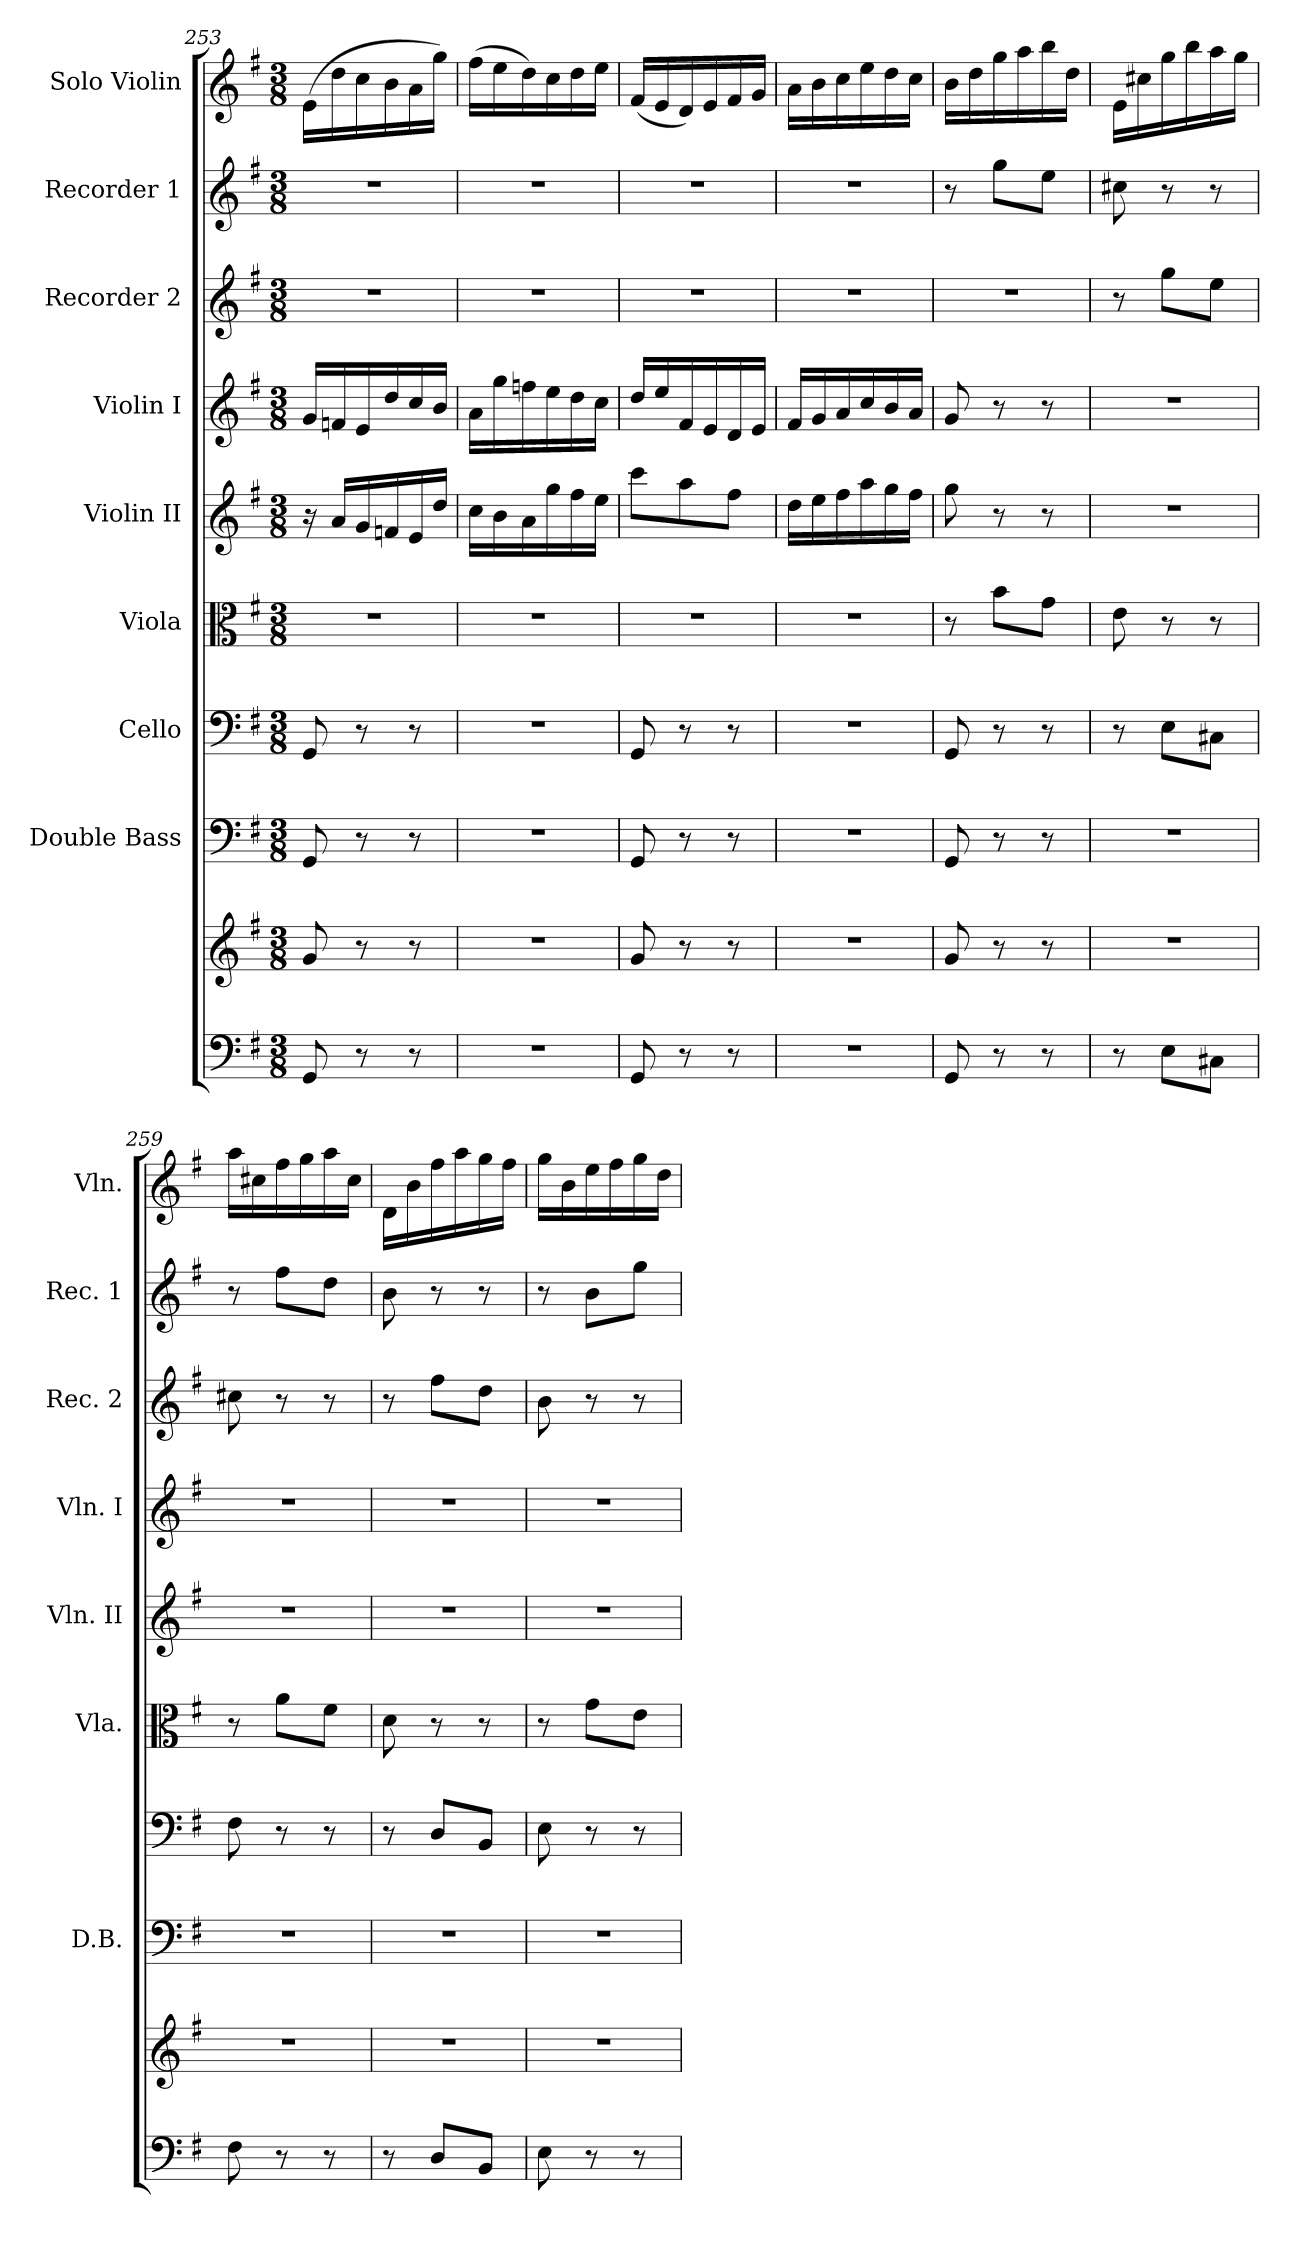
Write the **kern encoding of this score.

**kern	**kern	**kern	**kern	**kern	**kern	**kern	**kern	**kern	**kern
*part9	*part9	*part8	*part7	*part6	*part5	*part4	*part3	*part2	*part1
*staff10	*staff9	*staff8	*staff7	*staff6	*staff5	*staff4	*staff3	*staff2	*staff1
*	*	*I"Double Bass	*I"Cello	*I"Viola	*I"Violin II	*I"Violin I	*I"Recorder 2	*I"Recorder 1	*I"Solo Violin
*	*	*I'D.B.	*	*I'Vla.	*I'Vln. II	*I'Vln. I	*I'Rec. 2	*I'Rec. 1	*I'Vln.
*clefF4	*clefG2	*clefF4	*clefF4	*clefC3	*clefG2	*clefG2	*clefG2	*clefG2	*clefG2
*	*	*ITrd7c12	*	*	*	*	*	*	*
*k[f#]	*k[f#]	*k[f#]	*k[f#]	*k[f#]	*k[f#]	*k[f#]	*k[f#]	*k[f#]	*k[f#]
*G:	*G:	*G:	*G:	*G:	*G:	*G:	*G:	*G:	*G:
*M3/8	*M3/8	*M3/8	*M3/8	*M3/8	*M3/8	*M3/8	*M3/8	*M3/8	*M3/8
=253	=253	=253	=253	=253	=253	=253	=253	=253	=253
8GG/	8g/	8GGG/	8GG/	4.r	16r	16g/LL	4.r	4.r	(>16e\LL
.	.	.	.	.	16a/LL	16fn/	.	.	16dd\
8r	8r	8r	8r	.	16g/	16e/	.	.	16cc\
.	.	.	.	.	16fn/	16dd/	.	.	16b\
8r	8r	8r	8r	.	16e/	16cc/	.	.	16a\
.	.	.	.	.	16dd/JJ	16b/JJ	.	.	16gg\JJ)
=254	=254	=254	=254	=254	=254	=254	=254	=254	=254
4.r	4.r	4.r	4.r	4.r	16cc\LL	16a\LL	4.r	4.r	(>16ff#\LL
.	.	.	.	.	16b\	16gg\	.	.	16ee\
.	.	.	.	.	16a\	16ffn\	.	.	16dd\)
.	.	.	.	.	16gg\	16ee\	.	.	16cc\
.	.	.	.	.	16ff#\	16dd\	.	.	16dd\
.	.	.	.	.	16ee\JJ	16cc\JJ	.	.	16ee\JJ
=255	=255	=255	=255	=255	=255	=255	=255	=255	=255
8GG/	8g/	8GGG/	8GG/	4.r	8ccc\L	16dd/LL	4.r	4.r	(<16f#/LL
.	.	.	.	.	.	16ee/	.	.	16e/
8r	8r	8r	8r	.	8aa\	16f#/	.	.	16d/)
.	.	.	.	.	.	16e/	.	.	16e/
8r	8r	8r	8r	.	8ff#\J	16d/	.	.	16f#/
.	.	.	.	.	.	16e/JJ	.	.	16g/JJ
=256	=256	=256	=256	=256	=256	=256	=256	=256	=256
4.r	4.r	4.r	4.r	4.r	16dd\LL	16f#/LL	4.r	4.r	16a\LL
.	.	.	.	.	16ee\	16g/	.	.	16b\
.	.	.	.	.	16ff#\	16a/	.	.	16cc\
.	.	.	.	.	16aa\	16cc/	.	.	16ee\
.	.	.	.	.	16gg\	16b/	.	.	16dd\
.	.	.	.	.	16ff#\JJ	16a/JJ	.	.	16cc\JJ
=257	=257	=257	=257	=257	=257	=257	=257	=257	=257
8GG/	8g/	8GGG/	8GG/	8r	8gg\	8g/	4.r	8r	16b\LL
.	.	.	.	.	.	.	.	.	16dd\
8r	8r	8r	8r	8b\L	8r	8r	.	8gg\L	16gg\
.	.	.	.	.	.	.	.	.	16aa\
8r	8r	8r	8r	8g\J	8r	8r	.	8ee\J	16bb\
.	.	.	.	.	.	.	.	.	16dd\JJ
=258	=258	=258	=258	=258	=258	=258	=258	=258	=258
8r	4.r	4.r	8r	8e\	4.r	4.r	8r	8cc#\	16e\LL
.	.	.	.	.	.	.	.	.	16cc#\
8E\L	.	.	8E\L	8r	.	.	8gg\L	8r	16gg\
.	.	.	.	.	.	.	.	.	16bb\
8C#\J	.	.	8C#\J	8r	.	.	8ee\J	8r	16aa\
.	.	.	.	.	.	.	.	.	16gg\JJ
=259	=259	=259	=259	=259	=259	=259	=259	=259	=259
8F#\	4.r	4.r	8F#\	8r	4.r	4.r	8cc#\	8r	16aa\LL
.	.	.	.	.	.	.	.	.	16cc#\
8r	.	.	8r	8a\L	.	.	8r	8ff#\L	16ff#\
.	.	.	.	.	.	.	.	.	16gg\
8r	.	.	8r	8f#\J	.	.	8r	8dd\J	16aa\
.	.	.	.	.	.	.	.	.	16cc#\JJ
=260	=260	=260	=260	=260	=260	=260	=260	=260	=260
8r	4.r	4.r	8r	8d\	4.r	4.r	8r	8b\	16d\LL
.	.	.	.	.	.	.	.	.	16b\
8D/L	.	.	8D/L	8r	.	.	8ff#\L	8r	16ff#\
.	.	.	.	.	.	.	.	.	16aa\
8BB/J	.	.	8BB/J	8r	.	.	8dd\J	8r	16gg\
.	.	.	.	.	.	.	.	.	16ff#\JJ
=261	=261	=261	=261	=261	=261	=261	=261	=261	=261
8E\	4.r	4.r	8E\	8r	4.r	4.r	8b\	8r	16gg\LL
.	.	.	.	.	.	.	.	.	16b\
8r	.	.	8r	8g\L	.	.	8r	8b\L	16ee\
.	.	.	.	.	.	.	.	.	16ff#\
8r	.	.	8r	8e\J	.	.	8r	8gg\J	16gg\
.	.	.	.	.	.	.	.	.	16dd\JJ
=	=	=	=	=	=	=	=	=	=
*-	*-	*-	*-	*-	*-	*-	*-	*-	*-
